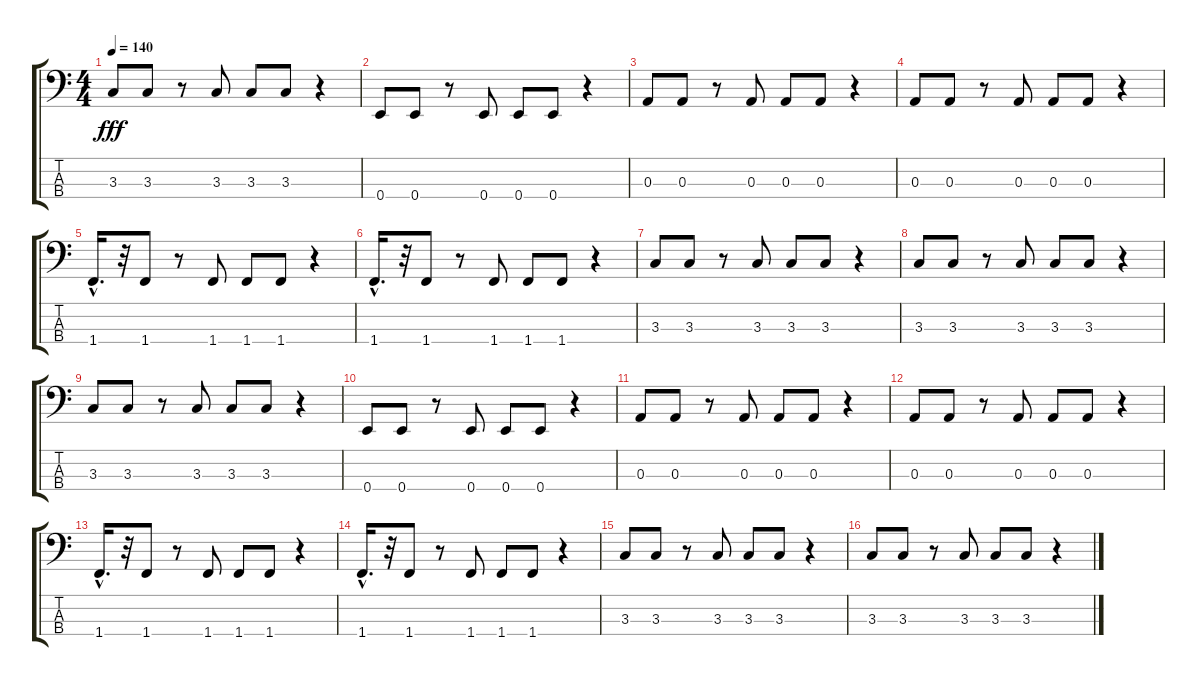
\track "" {instrument slapbass1}
\staff {score tabs}
\tuning (G2 D2 A1 E1) {hide}
\ts (4 4)
\tempo 140
\clef f4
\ks c
3.3.8{dy fff instrument slapbass1} 3.3.8 r.8 3.3.8 3.3.8 3.3.8 r.4 |
0.4.8 0.4.8 r.8 0.4.8 0.4.8 0.4.8 r.4 |
0.3.8 0.3.8 r.8 0.3.8 0.3.8 0.3.8 r.4 |
0.3.8 0.3.8 r.8 0.3.8 0.3.8 0.3.8 r.4 |
1.4{hac}.16{d} r.32 1.4.8 r.8 1.4.8 1.4.8 1.4.8 r.4 |
1.4{hac}.16{d} r.32 1.4.8 r.8 1.4.8 1.4.8 1.4.8 r.4 |
3.3.8 3.3.8 r.8 3.3.8 3.3.8 3.3.8 r.4 |
3.3.8 3.3.8 r.8 3.3.8 3.3.8 3.3.8 r.4 |
3.3.8 3.3.8 r.8 3.3.8 3.3.8 3.3.8 r.4 |
0.4.8 0.4.8 r.8 0.4.8 0.4.8 0.4.8 r.4 |
0.3.8 0.3.8 r.8 0.3.8 0.3.8 0.3.8 r.4 |
0.3.8 0.3.8 r.8 0.3.8 0.3.8 0.3.8 r.4 |
1.4{hac}.16{d} r.32 1.4.8 r.8 1.4.8 1.4.8 1.4.8 r.4 |
1.4{hac}.16{d} r.32 1.4.8 r.8 1.4.8 1.4.8 1.4.8 r.4 |
3.3.8 3.3.8 r.8 3.3.8 3.3.8 3.3.8 r.4 |
3.3.8 3.3.8 r.8 3.3.8 3.3.8 3.3.8 r.4
